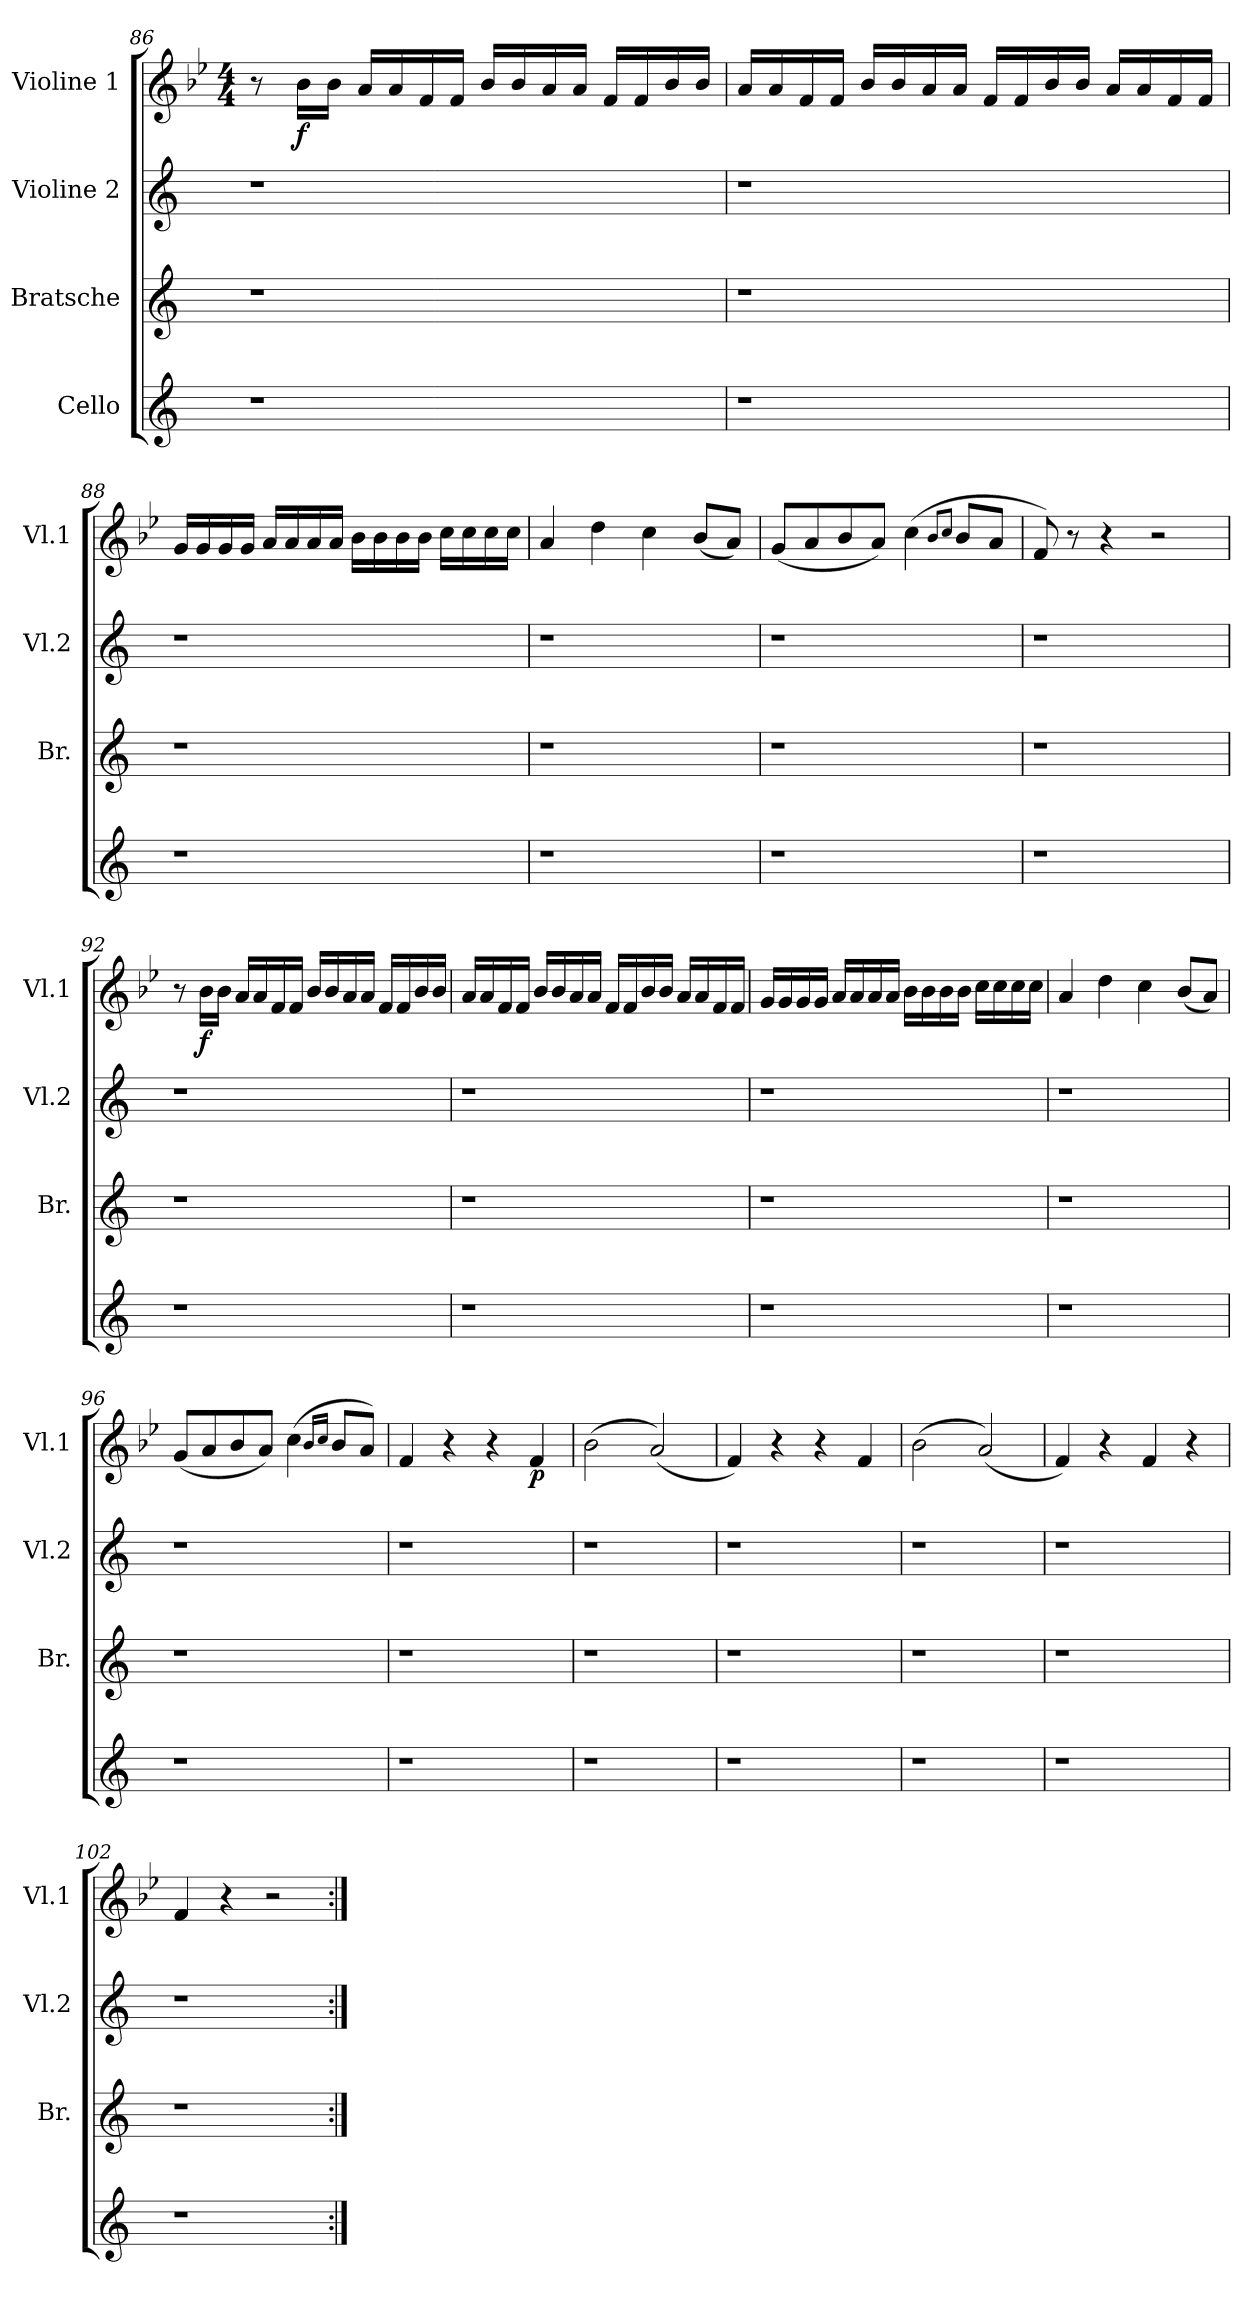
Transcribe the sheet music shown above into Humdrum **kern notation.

**kern	**kern	**kern	**kern	**dynam
*part4	*part3	*part2	*part1	*part1
*staff4	*staff3	*staff2	*staff1	*staff1
*I"Cello	*I"Bratsche	*I"Violine 2	*I"Violine 1	*
*	*I'Br.	*I'Vl.2	*I'Vl.1	*
!!LO:LB:g=z
*clefG2	*clefG2	*clefG2	*clefG2	*
*k[]	*k[]	*k[]	*k[b-e-]	*
*	*	*	*M4/4	*
=86	=86	=86	=86	=86
1r	1r	1r	8r	.
!	!	!	!	!LO:DY:b
.	.	.	16b-\LL	f
.	.	.	16b-\JJ	.
.	.	.	16a/LL	.
.	.	.	16a/	.
.	.	.	16f/	.
.	.	.	16f/JJ	.
.	.	.	16b-/LL	.
.	.	.	16b-/	.
.	.	.	16a/	.
.	.	.	16a/JJ	.
.	.	.	16f/LL	.
.	.	.	16f/	.
.	.	.	16b-/	.
.	.	.	16b-/JJ	.
!!LO:LB:g=z
=87	=87	=87	=87	=87
1r	1r	1r	16a/LL	.
.	.	.	16a/	.
.	.	.	16f/	.
.	.	.	16f/JJ	.
.	.	.	16b-/LL	.
.	.	.	16b-/	.
.	.	.	16a/	.
.	.	.	16a/JJ	.
.	.	.	16f/LL	.
.	.	.	16f/	.
.	.	.	16b-/	.
.	.	.	16b-/JJ	.
.	.	.	16a/LL	.
.	.	.	16a/	.
.	.	.	16f/	.
.	.	.	16f/JJ	.
!!LO:PB:g=z
=88	=88	=88	=88	=88
1r	1r	1r	16g/LL	.
.	.	.	16g/	.
.	.	.	16g/	.
.	.	.	16g/JJ	.
.	.	.	16a/LL	.
.	.	.	16a/	.
.	.	.	16a/	.
.	.	.	16a/JJ	.
.	.	.	16b-\LL	.
.	.	.	16b-\	.
.	.	.	16b-\	.
.	.	.	16b-\JJ	.
.	.	.	16cc\LL	.
.	.	.	16cc\	.
.	.	.	16cc\	.
.	.	.	16cc\JJ	.
!!LO:LB:g=z
=89	=89	=89	=89	=89
1r	1r	1r	4a/	.
.	.	.	4dd\	.
.	.	.	4cc\	.
.	.	.	(8b-/L	.
.	.	.	8a/J)	.
=90	=90	=90	=90	=90
1r	1r	1r	(8g/L	.
.	.	.	8a/	.
.	.	.	8b-/	.
.	.	.	8a/J)	.
.	.	.	(4cc\	.
.	.	.	8qb-/L	.
.	.	.	8qcc/J	.
.	.	.	8b-/L	.
.	.	.	8a/J	.
=91	=91	=91	=91	=91
1r	1r	1r	8f/)	.
.	.	.	8r	.
.	.	.	4r	.
.	.	.	2r	.
!!LO:LB:g=z
=92	=92	=92	=92	=92
1r	1r	1r	8r	.
!	!	!	!	!LO:DY:b
.	.	.	16b-\LL	f
.	.	.	16b-\JJ	.
.	.	.	16a/LL	.
.	.	.	16a/	.
.	.	.	16f/	.
.	.	.	16f/JJ	.
.	.	.	16b-/LL	.
.	.	.	16b-/	.
.	.	.	16a/	.
.	.	.	16a/JJ	.
.	.	.	16f/LL	.
.	.	.	16f/	.
.	.	.	16b-/	.
.	.	.	16b-/JJ	.
!!LO:LB:g=z
=93	=93	=93	=93	=93
1r	1r	1r	16a/LL	.
.	.	.	16a/	.
.	.	.	16f/	.
.	.	.	16f/JJ	.
.	.	.	16b-/LL	.
.	.	.	16b-/	.
.	.	.	16a/	.
.	.	.	16a/JJ	.
.	.	.	16f/LL	.
.	.	.	16f/	.
.	.	.	16b-/	.
.	.	.	16b-/JJ	.
.	.	.	16a/LL	.
.	.	.	16a/	.
.	.	.	16f/	.
.	.	.	16f/JJ	.
!!LO:PB:g=z
=94	=94	=94	=94	=94
1r	1r	1r	16g/LL	.
.	.	.	16g/	.
.	.	.	16g/	.
.	.	.	16g/JJ	.
.	.	.	16a/LL	.
.	.	.	16a/	.
.	.	.	16a/	.
.	.	.	16a/JJ	.
.	.	.	16b-\LL	.
.	.	.	16b-\	.
.	.	.	16b-\	.
.	.	.	16b-\JJ	.
.	.	.	16cc\LL	.
.	.	.	16cc\	.
.	.	.	16cc\	.
.	.	.	16cc\JJ	.
=95	=95	=95	=95	=95
1r	1r	1r	4a/	.
.	.	.	4dd\	.
.	.	.	4cc\	.
.	.	.	(8b-/L	.
.	.	.	8a/J)	.
!!LO:LB:g=z
=96	=96	=96	=96	=96
1r	1r	1r	(8g/L	.
.	.	.	8a/	.
.	.	.	8b-/	.
.	.	.	8a/J)	.
.	.	.	(4cc\	.
.	.	.	16qb-/LL	.
.	.	.	16qcc/JJ	.
.	.	.	8b-/L	.
.	.	.	8a/J)	.
!!LO:LB:g=z
=97	=97	=97	=97	=97
1r	1r	1r	4f/	.
.	.	.	4r	.
.	.	.	4r	.
!	!	!	!	!LO:DY:b
.	.	.	4f/	p
=98	=98	=98	=98	=98
1r	1r	1r	(2b-\	.
.	.	.	(2a/)	.
=99	=99	=99	=99	=99
1r	1r	1r	4f/)	.
.	.	.	4r	.
.	.	.	4r	.
.	.	.	4f/	.
=100	=100	=100	=100	=100
1r	1r	1r	(2b-\	.
.	.	.	(2a/)	.
=101	=101	=101	=101	=101
1r	1r	1r	4f/)	.
.	.	.	4r	.
.	.	.	4f/	.
.	.	.	4r	.
=102	=102	=102	=102	=102
1r	1r	1r	4f/	.
.	.	.	4r	.
.	.	.	2r	.
=:|!	=:|!	=:|!	=:|!	=:|!
*-	*-	*-	*-	*-
